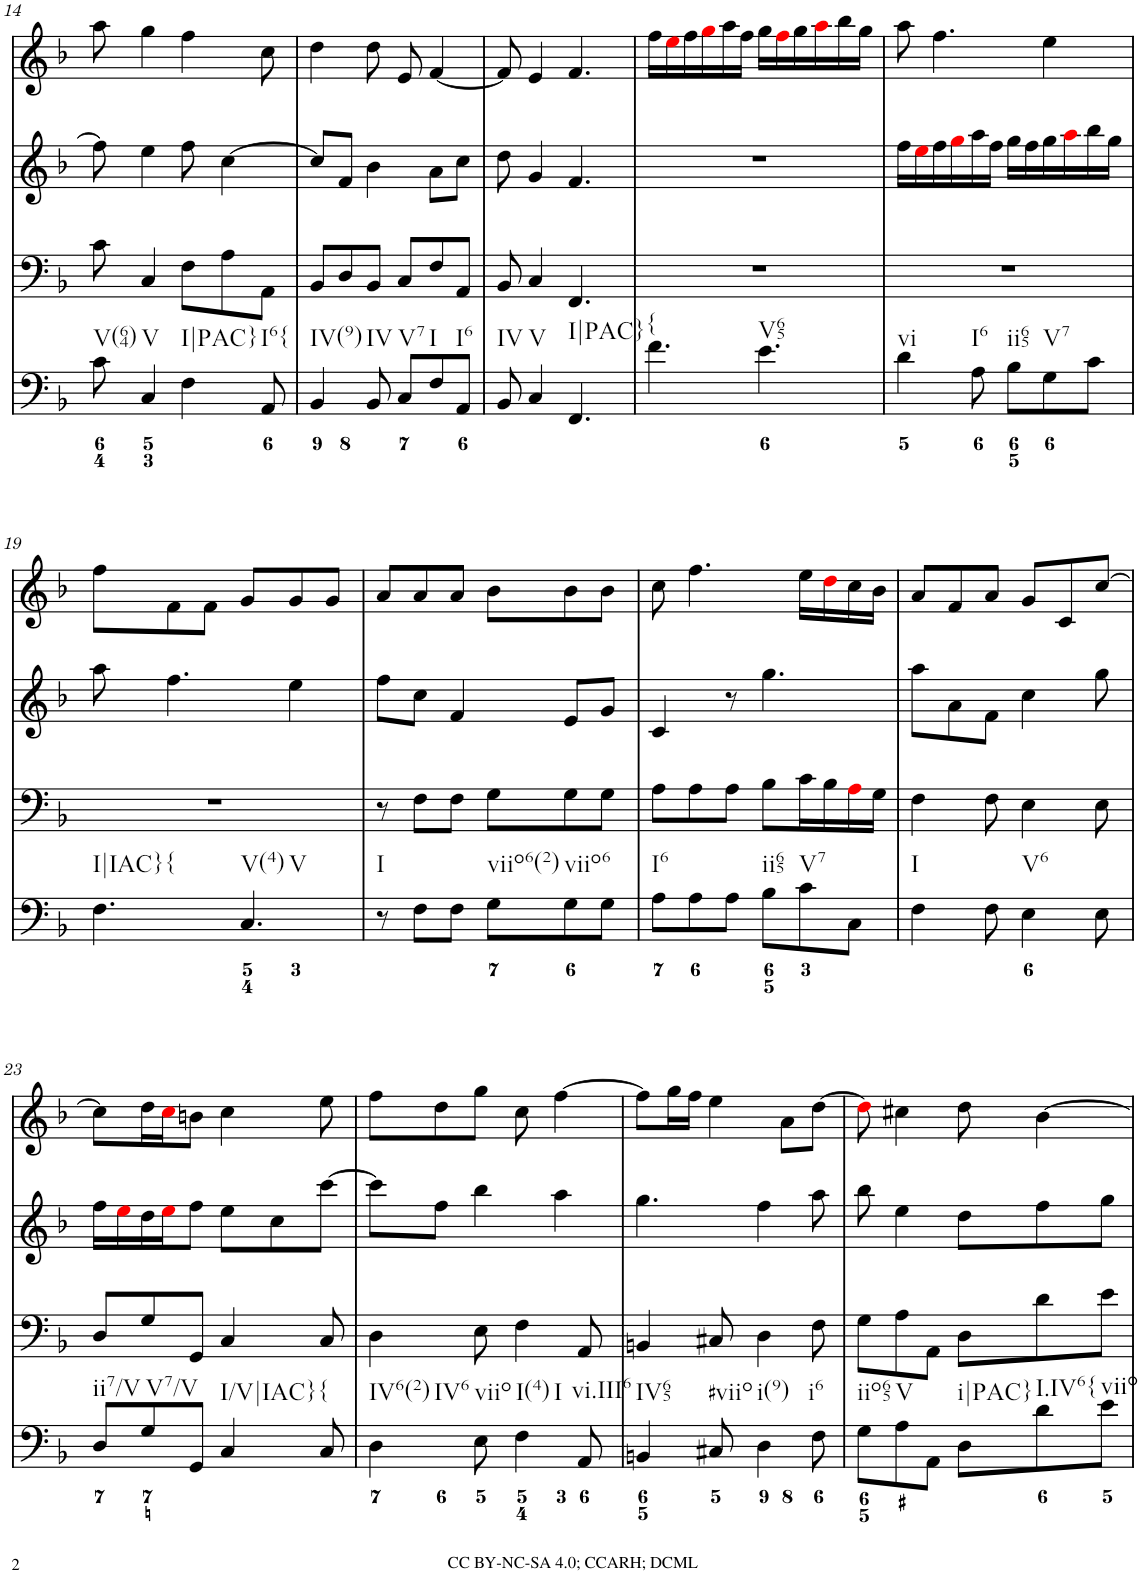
**kern	**kern	**kern	**kern
*part4	*part3	*part2	*part1
*staff4	*staff3	*staff2	*staff1
*I"Piano	*I"Piano	*I"Piano	*I"Piano
*I'Pno	*I'Pno	*I'Pno	*I'Pno
!!LO:PB:g=z
*clefF4	*clefF4	*clefG2	*clefG2
*k[b-]	*k[b-]	*k[b-]	*k[b-]
*F:	*F:	*F:	*F:
*M6/8	*M6/8	*M6/8	*M6/8
=14	=14	=14	=14
!LO:TX:b:t=V(64)	!	!	!
8c\	8c\	8ff\]	8aa\
!LO:TX:b:t=V	!	!	!
4C/	4C/	4ee\	4gg\
!LO:TX:b:t=I|PAC}	!	!	!
4F\	8F\L	8ff\	4ff\
.	8A\	[4cc\	.
!LO:TX:b:t=I6{	!	!	!
8AA/	8AA\J	.	8cc\
=15	=15	=15	=15
!LO:TX:b:t=IV(9)	!	!	!
4BB-/	8BB-/L	8cc/L]	4dd\
.	8D/	8f/J	.
!LO:TX:b:t=IV	!	!	!
8BB-/	8BB-/J	4b-\	8dd\
!LO:TX:b:t=V7	!	!	!
8C/L	8C/L	.	8e/
!LO:TX:b:t=I	!	!	!
8F/	8F/	8a\L	[4f/
!LO:TX:b:t=I6	!	!	!
8AA/J	8AA/J	8cc\J	.
=16	=16	=16	=16
!LO:TX:b:t=IV	!	!	!
8BB-/	8BB-/	8dd\	8f/]
!LO:TX:b:t=V	!	!	!
4C/	4C/	4g/	4e/
!LO:TX:b:t=I|PAC}	!	!	!
4.FF/	4.FF/	4.f/	4.f/
=17	=17	=17	=17
!LO:TX:b:t={	!	!	!
4.f\	2.r	2.r	16ff\LL
.	.	.	16eei\
.	.	.	16ff\
.	.	.	16ggi\
.	.	.	16aa\
.	.	.	16ff\JJ
!LO:TX:b:t=V65	!	!	!
4.e\	.	.	16gg\LL
.	.	.	16ffi\
.	.	.	16gg\
.	.	.	16aai\
.	.	.	16bb-\
.	.	.	16gg\JJ
=18	=18	=18	=18
!LO:TX:b:t=vi	!	!	!
4d\	2.r	16ff\LL	8aa\
.	.	16eei\	.
.	.	16ff\	4.ff\
.	.	16ggi\	.
!LO:TX:b:t=I6	!	!	!
8A\	.	16aa\	.
.	.	16ff\JJ	.
!LO:TX:b:t=ii65	!	!	!
8B-\L	.	16gg\LL	.
.	.	16ff\	.
!LO:TX:b:t=V7	!	!	!
8G\	.	16gg\	4ee\
.	.	16aai\	.
8c\J	.	16bb-\	.
.	.	16gg\JJ	.
!!LO:LB:g=z
=19	=19	=19	=19
!LO:TX:b:t=I|IAC}	!	!	!
!LO:TX:b:t={	!	!	!
4.F\	2.r	8aa\	8ff\L
.	.	4.ff\	8f\
.	.	.	8f\J
!LO:TX:b:t=V(4)	!	!	!
!LO:TX:b:t=V	!	!	!
4.C/	.	.	8g/L
.	.	4ee\	8g/
.	.	.	8g/J
=20	=20	=20	=20
!LO:TX:b:t=I	!	!	!
8r	8r	8ff\L	8a/L
8F\L	8F\L	8cc\J	8a/
8F\J	8F\J	4f/	8a/J
!LO:TX:b:t=viio6(2)	!	!	!
8G\L	8G\L	.	8b-\L
!LO:TX:b:t=viio6	!	!	!
8G\	8G\	8e/L	8b-\
8G\J	8G\J	8g/J	8b-\J
=21	=21	=21	=21
!LO:TX:b:t=I6	!	!	!
8A\L	8A\L	4c/	8cc\
8A\	8A\	.	4.ff\
8A\J	8A\J	8r	.
!LO:TX:b:t=ii65	!	!	!
8B-\L	8B-\L	4.gg\	.
!LO:TX:b:t=V7	!	!	!
8c\	16c\L	.	16ee\LL
.	16B-\	.	16ddi\
8C\J	16Ai\	.	16cc\
.	16G\JJ	.	16b-\JJ
=22	=22	=22	=22
!LO:TX:b:t=I	!	!	!
4F\	4F\	8aa\L	8a/L
.	.	8a\	8f/
8F\	8F\	8f\J	8a/J
!LO:TX:b:t=V6	!	!	!
4E\	4E\	4cc\	8g/L
.	.	.	8c/
8E\	8E\	8gg\	[8cc/J
!!LO:LB:g=z
=23	=23	=23	=23
!LO:TX:b:t=ii7/V	!	!	!
8D/L	8D/L	16ff\LL	8cc\L]
.	.	16eei\	.
!LO:TX:b:t=V7/V	!	!	!
8G/	8G/	16dd\	16dd\L
.	.	16eei\J	16cci\J
8GG/J	8GG/J	8ff\J	8bn\J
!LO:TX:b:t=I/V|IAC}	!	!	!
4C/	4C/	8ee\L	4cc\
.	.	8cc\	.
!LO:TX:b:t={	!	!	!
8C/	8C/	[8ccc\J	8ee\
=24	=24	=24	=24
!LO:TX:b:t=IV6(2)	!	!	!
!LO:TX:b:t=IV6	!	!	!
4D\	4D\	8ccc\L]	8ff\L
.	.	8ff\J	8dd\
!LO:TX:b:t=viio	!	!	!
8E\	8E\	4bb-\	8gg\J
!LO:TX:b:t=I(4)	!	!	!
!LO:TX:b:t=I	!	!	!
4F\	4F\	.	8cc\
.	.	4aa\	[4ff\
!LO:TX:b:t=vi.III6	!	!	!
8AA/	8AA/	.	.
=25	=25	=25	=25
!LO:TX:b:t=IV65	!	!	!
4BBn/	4BBn/	4.gg\	8ff\L]
.	.	.	16gg\L
.	.	.	16ff\JJ
!LO:TX:b:t=#viio	!	!	!
8C#X/	8C#X/	.	4ee\
!LO:TX:b:t=i(9)	!	!	!
4D\	4D\	4ff\	.
.	.	.	8a\L
!LO:TX:b:t=i6	!	!	!
8F\	8F\	8aa\	[8dd\J
=26	=26	=26	=26
!LO:TX:b:t=iio65	!	!	!
8G\L	8G\L	8bb-\	8ddi\]
!LO:TX:b:t=V	!	!	!
8A\	8A\	4ee\	4cc#X\
8AA\J	8AA\J	.	.
!LO:TX:b:t=i|PAC}	!	!	!
8D\L	8D\L	8dd\L	8dd\
!LO:TX:b:t=I.IV6{	!	!	!
8d\	8d\	8ff\	[4b-\
!LO:TX:b:t=viio	!	!	!
8e\J	8e\J	8gg\J	.
=	=	=	=
*-	*-	*-	*-
